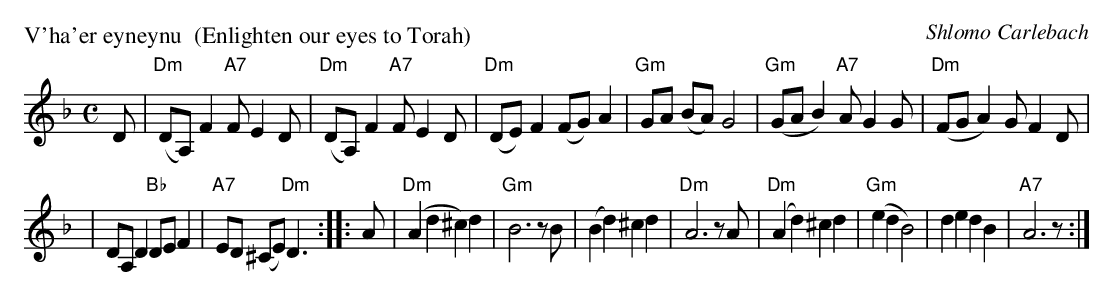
X:1
P: V'ha'er eyneynu  (Enlighten our eyes to Torah)
C: Shlomo Carlebach
M: C
L: 1/8
K: Dm
D | "Dm"(DA,) F2 "A7"F E2 D | "Dm"(DA,) F2 "A7"F E2 D \
| "Dm"(DE) F2 (FG) A2 | "Gm"GA (BA) G4 \
| "Gm"(GA B2) "A7"AG2 G | "Dm"(FG A2) GF2 D |
| DA, D2 "Bb"DE F2 | "A7"ED (^CE) "Dm"D3 \
:: A | "Dm"(A2 d2 ^c2) d2 | "Gm"B6 zB \
| (B2 d2) ^c2 d2 | "Dm"A6 zA \
| "Dm"(A2 d2) ^c2 d2 | "Gm"(e2 d2 B4) \
| d2 e2 d2 B2 | "A7"A6  z :|
